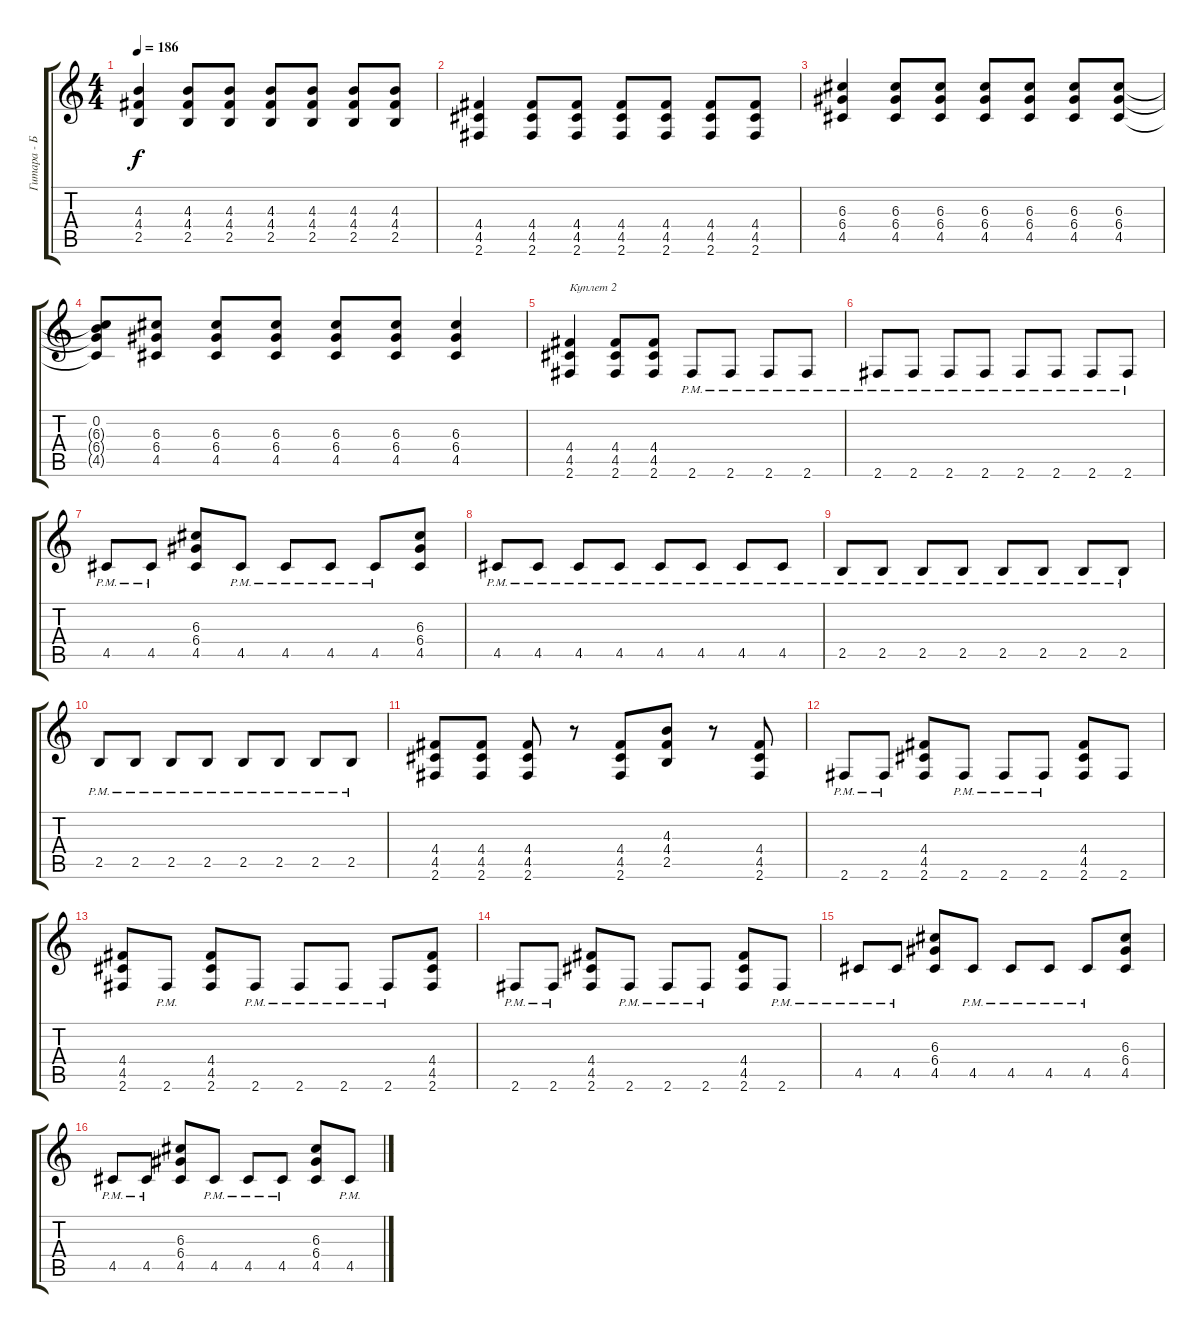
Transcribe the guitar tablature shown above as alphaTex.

\track ("Гитара - Билли Джо" "Гитара - Б") {instrument overdrivenguitar}
\staff {score tabs}
\tuning (E4 B3 G3 D3 A2 E2) {hide}
\ts (4 4)
\tempo 186
\clef g2
\ks c
(4.3 4.4 2.5).4{dy f} (4.3 4.4 2.5).8 (4.3 4.4 2.5).8 (4.3 4.4 2.5).8 (4.3 4.4 2.5).8 (4.3 4.4 2.5).8 (4.3 4.4 2.5).8 |
(4.4 4.5 2.6).4 (4.4 4.5 2.6).8 (4.4 4.5 2.6).8 (4.4 4.5 2.6).8 (4.4 4.5 2.6).8 (4.4 4.5 2.6).8 (4.4 4.5 2.6).8 |
(6.3 6.4 4.5).4 (6.3 6.4 4.5).8 (6.3 6.4 4.5).8 (6.3 6.4 4.5).8 (6.3 6.4 4.5).8 (6.3 6.4 4.5).8 (6.3 6.4 4.5).8 |
(0.2 6.3{t} 6.4{t} 4.5{t}).8 (6.3 6.4 4.5).8 (6.3 6.4 4.5).8 (6.3 6.4 4.5).8 (6.3 6.4 4.5).8 (6.3 6.4 4.5).8 (6.3 6.4 4.5).4 |
(4.4 4.5 2.6).4{txt "Куплет 2"} (4.4 4.5 2.6).8 (4.4 4.5 2.6).8 2.6{pm}.8 2.6{pm}.8 2.6{pm}.8 2.6{pm}.8 |
2.6{pm}.8 2.6{pm}.8 2.6{pm}.8 2.6{pm}.8 2.6{pm}.8 2.6{pm}.8 2.6{pm}.8 2.6{pm}.8 |
4.5{pm}.8 4.5{pm}.8 (6.3 6.4 4.5).8 4.5{pm}.8 4.5{pm}.8 4.5{pm}.8 4.5{pm}.8 (6.3 6.4 4.5).8 |
4.5{pm}.8 4.5{pm}.8 4.5{pm}.8 4.5{pm}.8 4.5{pm}.8 4.5{pm}.8 4.5{pm}.8 4.5{pm}.8 |
2.5{pm}.8 2.5{pm}.8 2.5{pm}.8 2.5{pm}.8 2.5{pm}.8 2.5{pm}.8 2.5{pm}.8 2.5{pm}.8 |
2.5{pm}.8 2.5{pm}.8 2.5{pm}.8 2.5{pm}.8 2.5{pm}.8 2.5{pm}.8 2.5{pm}.8 2.5{pm}.8 |
(4.4 4.5 2.6).8 (4.4 4.5 2.6).8 (4.4 4.5 2.6).8 r.8 (4.4 4.5 2.6).8 (4.3 4.4 2.5).8 r.8 (4.4 4.5 2.6).8 |
2.6{pm}.8 2.6{pm}.8 (4.4 4.5 2.6).8 2.6{pm}.8 2.6{pm}.8 2.6{pm}.8 (4.4 4.5 2.6).8 2.6.8 |
(4.4 4.5 2.6).8 2.6{pm}.8 (4.4 4.5 2.6).8 2.6{pm}.8 2.6{pm}.8 2.6{pm}.8 2.6{pm}.8 (4.4 4.5 2.6).8 |
2.6{pm}.8 2.6{pm}.8 (4.4 4.5 2.6).8 2.6{pm}.8 2.6{pm}.8 2.6{pm}.8 (4.4 4.5 2.6).8 2.6{pm}.8 |
4.5{pm}.8 4.5{pm}.8 (6.3 6.4 4.5).8 4.5{pm}.8 4.5{pm}.8 4.5{pm}.8 4.5{pm}.8 (6.3 6.4 4.5).8 |
4.5{pm}.8 4.5{pm}.8 (6.3 6.4 4.5).8 4.5{pm}.8 4.5{pm}.8 4.5{pm}.8 (6.3 6.4 4.5).8 4.5{pm}.8
